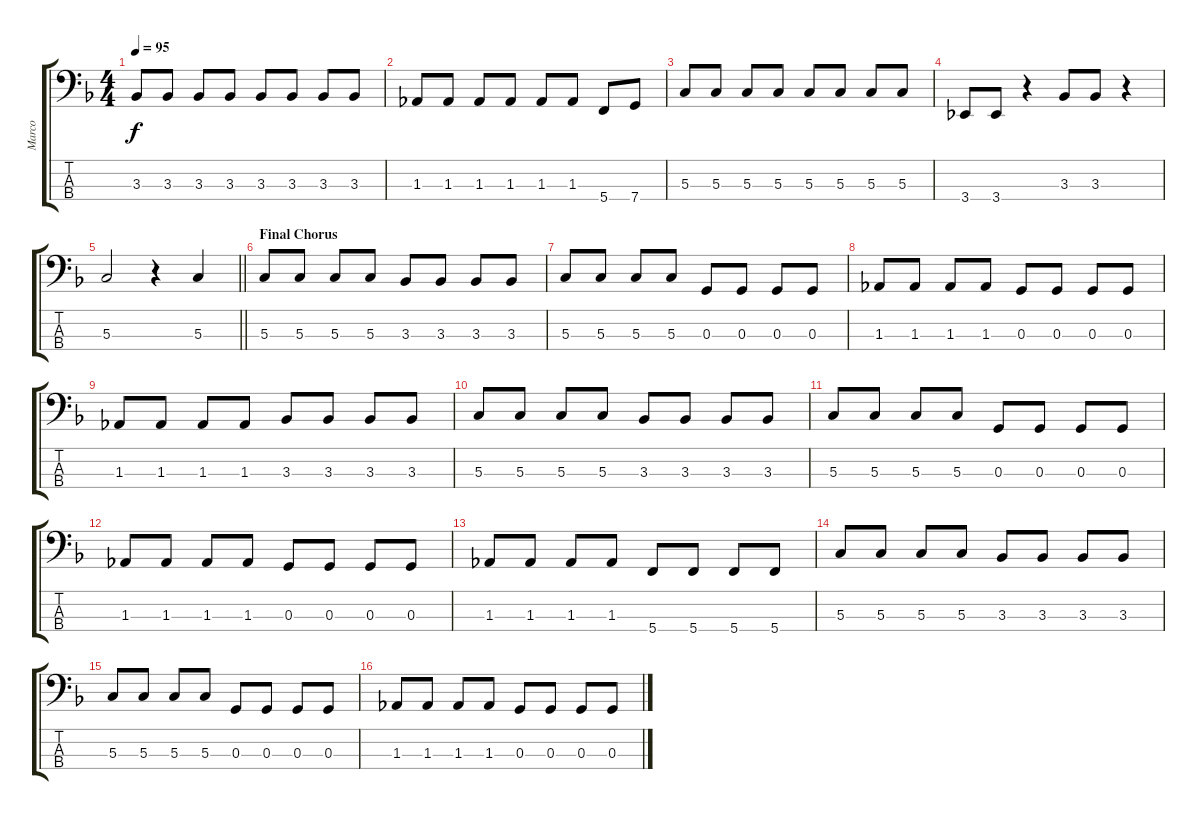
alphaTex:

\track ("Marco" "Marco") {instrument electricbasspick}
\staff {score tabs}
\tuning (F2 C2 G1 C1) {hide}
\ts (4 4)
\tempo 95
\clef f4
\ks f
3.3.8{dy f} 3.3.8 3.3.8 3.3.8 3.3.8 3.3.8 3.3.8 3.3.8 |
1.3.8 1.3.8 1.3.8 1.3.8 1.3.8 1.3.8 5.4.8 7.4.8 |
5.3.8 5.3.8 5.3.8 5.3.8 5.3.8 5.3.8 5.3.8 5.3.8 |
3.4.8 3.4.8 r.4 3.3.8 3.3.8 r.4 |
\barLineRight lightlight
5.3.2 r.4 5.3.4 |
\section ("" "Final Chorus")
5.3.8 5.3.8 5.3.8 5.3.8 3.3.8 3.3.8 3.3.8 3.3.8 |
5.3.8 5.3.8 5.3.8 5.3.8 0.3.8 0.3.8 0.3.8 0.3.8 |
1.3.8 1.3.8 1.3.8 1.3.8 0.3.8 0.3.8 0.3.8 0.3.8 |
1.3.8 1.3.8 1.3.8 1.3.8 3.3.8 3.3.8 3.3.8 3.3.8 |
5.3.8 5.3.8 5.3.8 5.3.8 3.3.8 3.3.8 3.3.8 3.3.8 |
5.3.8 5.3.8 5.3.8 5.3.8 0.3.8 0.3.8 0.3.8 0.3.8 |
1.3.8 1.3.8 1.3.8 1.3.8 0.3.8 0.3.8 0.3.8 0.3.8 |
1.3.8 1.3.8 1.3.8 1.3.8 5.4.8 5.4.8 5.4.8 5.4.8 |
5.3.8 5.3.8 5.3.8 5.3.8 3.3.8 3.3.8 3.3.8 3.3.8 |
5.3.8 5.3.8 5.3.8 5.3.8 0.3.8 0.3.8 0.3.8 0.3.8 |
1.3.8 1.3.8 1.3.8 1.3.8 0.3.8 0.3.8 0.3.8 0.3.8
